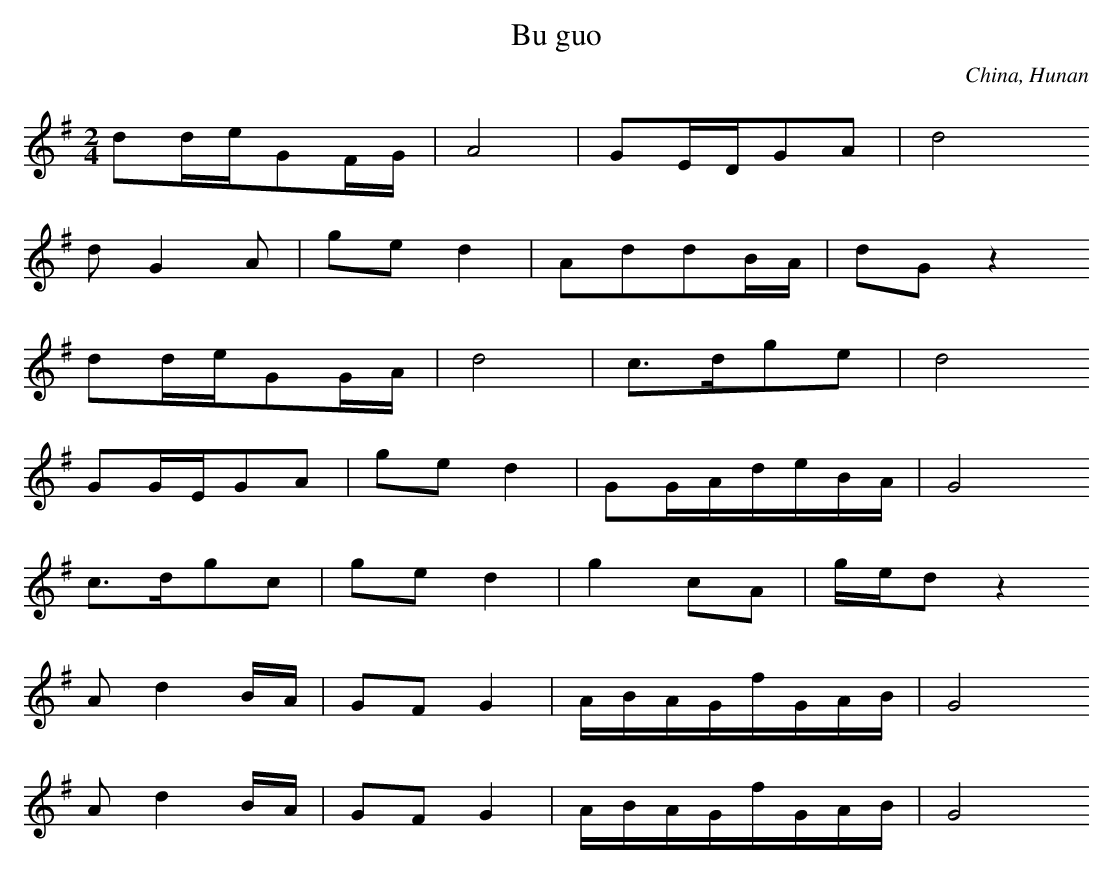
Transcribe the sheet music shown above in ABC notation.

X:1
T: Bu guo
O: China, Hunan
M: 2/4
L: 1/16
K: G
d2deG2FG | A8 | G2EDG2A2 | d8
d2G4A2 | g2e2d4 | A2d2d2BA | d2G2z4
d2deG2GA | d8 | c3dg2e2 | d8
G2GEG2A2 | g2e2d4 | G2GAdeBA | G8
c3dg2c2 | g2e2d4 | g4c2A2 | ged2z4
A2d4BA | G2F2G4 | ABAGfGAB | G8
A2d4BA | G2F2G4 | ABAGfGAB | G8
